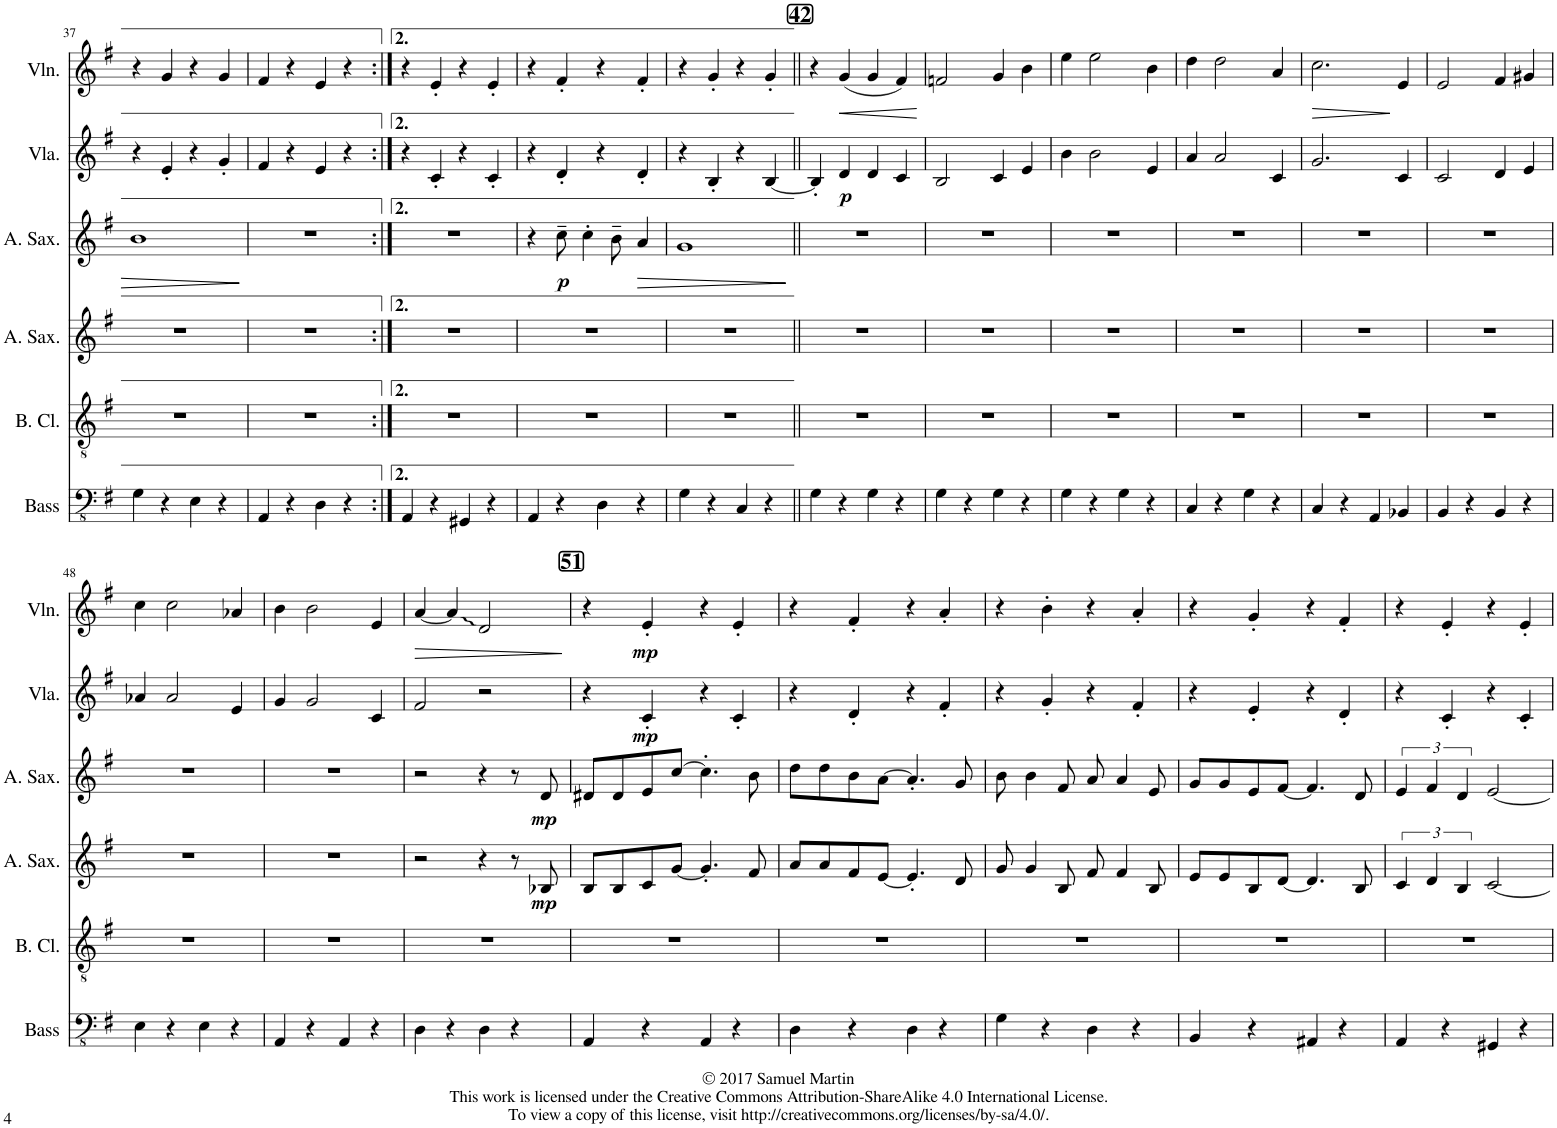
**kern	**kern	**kern	**dynam	**kern	**dynam	**kern	**dynam	**kern	**dynam
*part6	*part5	*part4	*part4	*part3	*part3	*part2	*part2	*part1	*part1
*staff6	*staff5	*staff4	*staff4	*staff3	*staff3	*staff2	*staff2	*staff1	*staff1
*I"Acoustic Bass	*I"Bass Clarinet	*I"Alto Saxophone	*	*I"Alto Saxophone	*	*I"Viola	*	*I"Violin	*
*I'Bass	*I'B. Cl.	*I'A. Sax.	*	*I'A. Sax.	*	*I'Vla.	*	*I'Vln.	*
!!LO:PB:g=z
*clefFv4	*clefGv2	*clefG2	*	*clefG2	*	*clefG2	*	*clefG2	*
*	*ITrd8c14	*ITrd5c9	*	*ITrd5c9	*	*	*	*	*
*k[f#]	*k[f#]	*k[f#]	*	*k[f#]	*	*k[f#]	*	*k[f#]	*
*M4/4	*M4/4	*M4/4	*	*M4/4	*	*M4/4	*	*M4/4	*
=37	=37	=37	=37	=37	=37	=37	=37	=37	=37
4GG\	1r	1r	.	1b	.	4r	.	4r	.
4r	.	.	.	.	.	4e'/	.	4g/	.
4EE\	.	.	.	.	.	4r	.	4r	.
4r	.	.	.	.	.	4g'/	.	4g/	.
=38	=38	=38	=38	=38	=38	=38	=38	=38	=38
4AAA/	1r	1r	.	1r	.	4f#/	.	4f#/	.
4r	.	.	.	.	.	4r	.	4r	.
4DD\	.	.	.	.	.	4e/	.	4e/	.
4r	.	.	.	.	.	4r	.	4r	.
=39:|!	=39:|!	=39:|!	=39:|!	=39:|!	=39:|!	=39:|!	=39:|!	=39:|!	=39:|!
4AAA/	1r	1r	.	1r	.	4r	.	4r	.
4r	.	.	.	.	.	4c'/	.	4e'/	.
4GGG#X/	.	.	.	.	.	4r	.	4r	.
4r	.	.	.	.	.	4c'/	.	4e'/	.
=40	=40	=40	=40	=40	=40	=40	=40	=40	=40
4AAA/	1r	1r	.	4r	.	4r	.	4r	.
!	!	!	!	!	!LO:DY:b	!	!	!	!
4r	.	.	.	8cc~\	p	4d'/	.	4f#'/	.
.	.	.	.	4cc'\	.	.	.	.	.
4DD\	.	.	.	.	.	4r	.	4r	.
.	.	.	.	8b~\	.	.	.	.	.
!	!	!	!	!	!LO:HP:b	!	!	!	!
4r	.	.	.	4a/	>	4d'/	.	4f#'/	.
=41	=41	=41	=41	=41	=41	=41	=41	=41	=41
4GG\	1r	1r	.	1g	.	4r	.	4r	.
4r	.	.	.	.	.	4B'/	.	4g'/	.
4CC/	.	.	.	.	.	4r	.	4r	.
4r	.	.	.	.	.	[4B/	.	4g'/	.
.	.	.	.	.	]	.	.	.	.
!!LO:REH:place=s1:a:B:cj:fs=14:t=42
=42||	=42||	=42||	=42||	=42||	=42||	=42||	=42||	=42||	=42||
4GG\	1r	1r	.	1r	.	4B'/]	.	4r	.
!	!	!	!	!	!	!	!LO:DY:b	!	!LO:HP:b
4r	.	.	.	.	.	4d/	p	(4g/	<
4GG\	.	.	.	.	.	4d/	.	4g/	.
4r	.	.	.	.	.	4c/	.	4f#/)	.
.	.	.	.	.	.	.	.	.	[
=43	=43	=43	=43	=43	=43	=43	=43	=43	=43
4GG\	1r	1r	.	1r	.	2B/	.	2fn/	.
4r	.	.	.	.	.	.	.	.	.
4GG\	.	.	.	.	.	4c/	.	4g/	.
4r	.	.	.	.	.	4e/	.	4b\	.
=44	=44	=44	=44	=44	=44	=44	=44	=44	=44
4GG\	1r	1r	.	1r	.	4b\	.	4ee\	.
4r	.	.	.	.	.	2b\	.	2ee\	.
4GG\	.	.	.	.	.	.	.	.	.
4r	.	.	.	.	.	4e/	.	4b\	.
=45	=45	=45	=45	=45	=45	=45	=45	=45	=45
4CC/	1r	1r	.	1r	.	4a/	.	4dd\	.
4r	.	.	.	.	.	2a/	.	2dd\	.
4GG\	.	.	.	.	.	.	.	.	.
4r	.	.	.	.	.	4c/	.	4a/	.
=46	=46	=46	=46	=46	=46	=46	=46	=46	=46
!	!	!	!	!	!	!	!	!	!LO:HP:b
4CC/	1r	1r	.	1r	.	2.g/	.	2.cc\	>
4r	.	.	.	.	.	.	.	.	.
4AAA/	.	.	.	.	.	.	.	.	.
4BBB-X/	.	.	.	.	.	4c/	.	4e/	]
=47	=47	=47	=47	=47	=47	=47	=47	=47	=47
4BBB/	1r	1r	.	1r	.	2c/	.	2e/	.
4r	.	.	.	.	.	.	.	.	.
4BBB/	.	.	.	.	.	4d/	.	4f#/	.
4r	.	.	.	.	.	4e/	.	4g#X/	.
!!LO:LB:g=z
=48	=48	=48	=48	=48	=48	=48	=48	=48	=48
4EE\	1r	1r	.	1r	.	4a-X/	.	4cc\	.
4r	.	.	.	.	.	2a-/	.	2cc\	.
4EE\	.	.	.	.	.	.	.	.	.
4r	.	.	.	.	.	4e/	.	4a-X/	.
=49	=49	=49	=49	=49	=49	=49	=49	=49	=49
4AAA/	1r	1r	.	1r	.	4g/	.	4b\	.
4r	.	.	.	.	.	2g/	.	2b\	.
4AAA/	.	.	.	.	.	.	.	.	.
4r	.	.	.	.	.	4c/	.	4e/	.
=50	=50	=50	=50	=50	=50	=50	=50	=50	=50
!	!	!	!	!	!	!	!	!	!LO:HP:b
4DD\	1r	2r	.	2r	.	2f#/	.	[4a/	>
4r	.	.	.	.	.	.	.	4a/]	.
4DD\	.	4r	.	4r	.	2r	.	2d/	.
4r	.	8r	.	8r	.	.	.	.	.
!	!	!	!LO:DY:b	!	!LO:DY:b	!	!	!	!
.	.	8B-X/	mp	8d/	mp	.	.	.	.
.	.	.	.	.	.	.	.	.	]
!!LO:REH:place=s1:a:B:cj:fs=14:t=51
=51	=51	=51	=51	=51	=51	=51	=51	=51	=51
4AAA/	1r	8B/L	.	8d#X/L	.	4r	.	4r	.
.	.	8B/	.	8d#/	.	.	.	.	.
!	!	!	!	!	!	!	!LO:DY:b	!	!LO:DY:b
4r	.	8c/	.	8e/	.	4c'/	mp	4e'/	mp
.	.	[8g/J	.	[8cc/J	.	.	.	.	.
4AAA/	.	4.g'/]	.	4.cc'\]	.	4r	.	4r	.
4r	.	.	.	.	.	4c'/	.	4e'/	.
.	.	8f#/	.	8b\	.	.	.	.	.
=52	=52	=52	=52	=52	=52	=52	=52	=52	=52
4DD\	1r	8a/L	.	8dd\L	.	4r	.	4r	.
.	.	8a/	.	8dd\	.	.	.	.	.
4r	.	8f#/	.	8b\	.	4d'/	.	4f#'/	.
.	.	[8e/J	.	[8a\J	.	.	.	.	.
4DD\	.	4.e'/]	.	4.a'/]	.	4r	.	4r	.
4r	.	.	.	.	.	4f#'/	.	4a'/	.
.	.	8d/	.	8g/	.	.	.	.	.
=53	=53	=53	=53	=53	=53	=53	=53	=53	=53
4GG\	1r	8g/	.	8b\	.	4r	.	4r	.
.	.	4g/	.	4b\	.	.	.	.	.
4r	.	.	.	.	.	4g'/	.	4b'\	.
.	.	8B/	.	8f#/	.	.	.	.	.
4DD\	.	8f#/	.	8a/	.	4r	.	4r	.
.	.	4f#/	.	4a/	.	.	.	.	.
4r	.	.	.	.	.	4f#'/	.	4a'/	.
.	.	8B/	.	8e/	.	.	.	.	.
=54	=54	=54	=54	=54	=54	=54	=54	=54	=54
4BBB/	1r	8e/L	.	8g/L	.	4r	.	4r	.
.	.	8e/	.	8g/	.	.	.	.	.
4r	.	8B/	.	8e/	.	4e'/	.	4g'/	.
.	.	[8d/J	.	[8f#/J	.	.	.	.	.
4AAA#X/	.	4.d/]	.	4.f#/]	.	4r	.	4r	.
4r	.	.	.	.	.	4d'/	.	4f#'/	.
.	.	8B/	.	8d/	.	.	.	.	.
=55	=55	=55	=55	=55	=55	=55	=55	=55	=55
4AAA/	1r	6c/	.	6e/	.	4r	.	4r	.
.	.	6d/	.	6f#/	.	.	.	.	.
4r	.	.	.	.	.	4c'/	.	4e'/	.
.	.	6B/	.	6d/	.	.	.	.	.
4GGG#X/	.	[2c/	.	[2e/	.	4r	.	4r	.
4r	.	.	.	.	.	4c'/	.	4e'/	.
=	=	=	=	=	=	=	=	=	=
*-	*-	*-	*-	*-	*-	*-	*-	*-	*-
